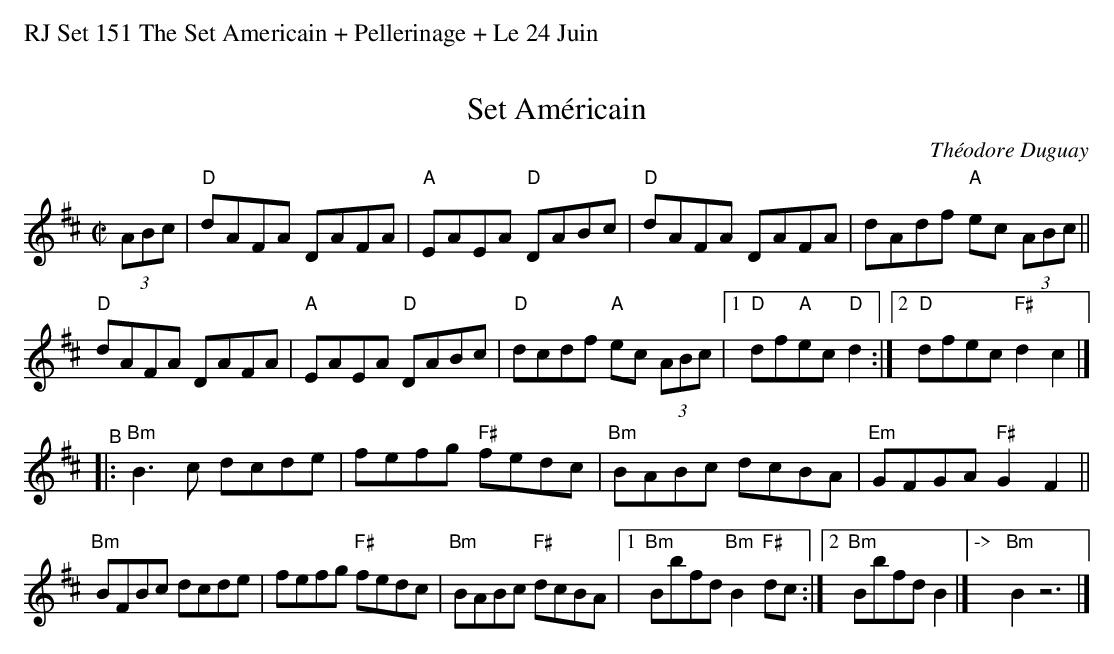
X:1
T: Set Am\'ericain
C:Th\'eodore Duguay
M:C|
L:1/8
K:D
(3ABc |\
"D"dAFA DAFA | "A"EAEA "D"DABc | "D"dAFA DAFA | dAdf "A"ec (3ABc ||
"D"dAFA DAFA | "A"EAEA "D"DABc | "D"dcdf "A"ec (3ABc |[1 "D" df"A"ec "D"d2 :|[2 "D"dfec "F#"d2c2 |]
"^B"|:\
"Bm"B3c dcde | fefg "F#"fedc | "Bm"BABc dcBA | "Em"GFGA "F#"G2F2 ||
"Bm"BFBc dcde | fefg "F#"fedc | "Bm"BABc "F#"dcBA |[1 "Bm"Bbfd "Bm"B2 "F#"dc :|\
[2 "Bm"Bbfd B2 |]["->""Bm"B2 z6|]
